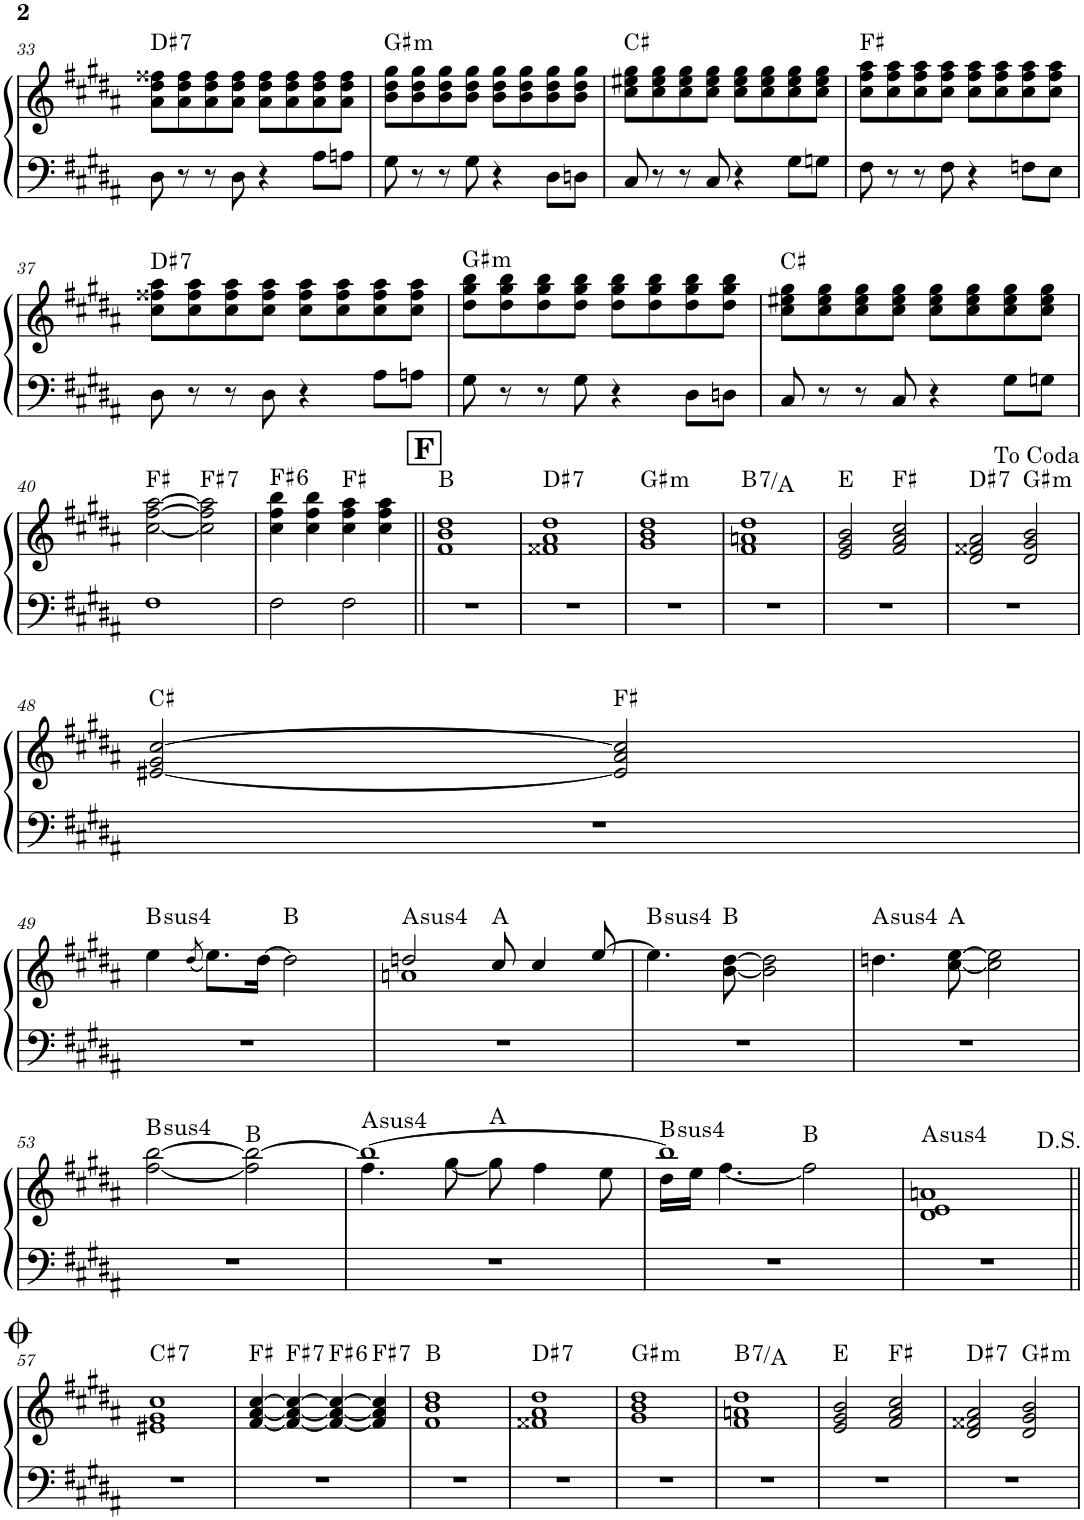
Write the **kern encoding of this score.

**kern	**kern	**harte
*part1	*part1	*part1
*staff2	*staff1	*
*I"ピアノ	*	*
!!LO:PB:g=z
*clefF4	*clefG2	*
*k[f#c#g#d#a#]	*k[f#c#g#d#a#]	*
*M4/4	*M4/4	*
=33	=33	=33
!	!	!LO:H:kt=7
8D#\	8a#\ 8dd#\ 8ff##X\L	D#:7
8r	8a#\ 8dd#\ 8ff##\	.
8r	8a#\ 8dd#\ 8ff##\	.
8D#\	8a#\ 8dd#\ 8ff##\J	.
4r	8a#\ 8dd#\ 8ff##\L	.
.	8a#\ 8dd#\ 8ff##\	.
8A#\L	8a#\ 8dd#\ 8ff##\	.
8An\J	8a#\ 8dd#\ 8ff##\J	.
=34	=34	=34
!	!	!LO:H:kt=m
8G#\	8b\ 8dd#\ 8gg#\L	G#:min
8r	8b\ 8dd#\ 8gg#\	.
8r	8b\ 8dd#\ 8gg#\	.
8G#\	8b\ 8dd#\ 8gg#\J	.
4r	8b\ 8dd#\ 8gg#\L	.
.	8b\ 8dd#\ 8gg#\	.
8D#\L	8b\ 8dd#\ 8gg#\	.
8Dn\J	8b\ 8dd#\ 8gg#\J	.
=35	=35	=35
8C#/	8cc#\ 8ee#X\ 8gg#\L	C#:maj
8r	8cc#\ 8ee#\ 8gg#\	.
8r	8cc#\ 8ee#\ 8gg#\	.
8C#/	8cc#\ 8ee#\ 8gg#\J	.
4r	8cc#\ 8ee#\ 8gg#\L	.
.	8cc#\ 8ee#\ 8gg#\	.
8G#\L	8cc#\ 8ee#\ 8gg#\	.
8Gn\J	8cc#\ 8ee#\ 8gg#\J	.
=36	=36	=36
8F#\	8cc#\ 8ff#\ 8aa#\L	F#:maj
8r	8cc#\ 8ff#\ 8aa#\	.
8r	8cc#\ 8ff#\ 8aa#\	.
8F#\	8cc#\ 8ff#\ 8aa#\J	.
4r	8cc#\ 8ff#\ 8aa#\L	.
.	8cc#\ 8ff#\ 8aa#\	.
8Fn\L	8cc#\ 8ff#\ 8aa#\	.
8E\J	8cc#\ 8ff#\ 8aa#\J	.
!!LO:LB:g=z
=37	=37	=37
!	!	!LO:H:kt=7
8D#\	8cc#\ 8ff##X\ 8aa#\L	D#:7
8r	8cc#\ 8ff##\ 8aa#\	.
8r	8cc#\ 8ff##\ 8aa#\	.
8D#\	8cc#\ 8ff##\ 8aa#\J	.
4r	8cc#\ 8ff##\ 8aa#\L	.
.	8cc#\ 8ff##\ 8aa#\	.
8A#\L	8cc#\ 8ff##\ 8aa#\	.
8An\J	8cc#\ 8ff##\ 8aa#\J	.
=38	=38	=38
!	!	!LO:H:kt=m
8G#\	8dd#\ 8gg#\ 8bb\L	G#:min
8r	8dd#\ 8gg#\ 8bb\	.
8r	8dd#\ 8gg#\ 8bb\	.
8G#\	8dd#\ 8gg#\ 8bb\J	.
4r	8dd#\ 8gg#\ 8bb\L	.
.	8dd#\ 8gg#\ 8bb\	.
8D#\L	8dd#\ 8gg#\ 8bb\	.
8Dn\J	8dd#\ 8gg#\ 8bb\J	.
=39	=39	=39
8C#/	8cc#\ 8ee#X\ 8gg#\L	C#:maj
8r	8cc#\ 8ee#\ 8gg#\	.
8r	8cc#\ 8ee#\ 8gg#\	.
8C#/	8cc#\ 8ee#\ 8gg#\J	.
4r	8cc#\ 8ee#\ 8gg#\L	.
.	8cc#\ 8ee#\ 8gg#\	.
8G#\L	8cc#\ 8ee#\ 8gg#\	.
8Gn\J	8cc#\ 8ee#\ 8gg#\J	.
!!LO:LB:g=z
=40	=40	=40
1F#	[2cc#\ [2ff#\ [2aa#\	F#:maj
!	!	!LO:H:kt=7
.	2cc#\] 2ff#\] 2aa#\]	F#:7
=41	=41	=41
!	!	!LO:H:kt=6
2F#\	4cc#\ 4ff#\ 4bb\	F#:maj6
.	4cc#\ 4ff#\ 4bb\	.
2F#\	4cc#\ 4ff#\ 4aa#\	F#:maj
.	4cc#\ 4ff#\ 4aa#\	.
!!LO:REH:place=s1:a:B:cj:fs=14:t=F
=42||	=42||	=42||
1r	1f# 1b 1dd#	B:maj
=43	=43	=43
!	!	!LO:H:kt=7
1r	1f##X 1a# 1dd#	D#:7
=44	=44	=44
!	!	!LO:H:kt=m
1r	1g# 1b 1dd#	G#:min
=45	=45	=45
!	!	!LO:H:kt=7
1r	1f# 1an 1dd#	B:7/b7
=46	=46	=46
1r	2e/ 2g#/ 2b/	E:maj
.	2f#/ 2a#/ 2cc#/	F#:maj
=47	=47	=47
!	!	!LO:H:kt=7
1r	2d#/ 2f##X/ 2a#/	D#:7
!	!	!LO:H:kt=m
.	2d#/ 2g#/ 2b/	G#:min
!!LO:LB:g=z
=48	=48	=48
1r	[2e#X/ 2g#/ [2cc#/	C#:maj
.	2e#/] 2a#/ 2cc#/]	F#:maj
!!LO:LB:g=z
=49	=49	=49
!	!	!LO:H:kt=4
1r	4ee\	B:sus4
.	(8qdd#/	.
.	8.ee\L)	.
.	[16dd#\Jk	.
.	2dd#\]	B:maj
=50	=50	=50
*	*^	*
!	!	!	!LO:H:kt=4
1r	2ddn/	1an	A:sus4
.	8cc#/	.	A:maj
.	4cc#/	.	.
.	[8ee/	.	.
*	*v	*v	*
=51	=51	=51
!	!	!LO:H:kt=4
1r	4.ee\]	B:sus4
.	[8b\ [8dd#\	B:maj
.	2b\] 2dd#\]	.
=52	=52	=52
!	!	!LO:H:kt=4
1r	4.ddn\	A:sus4
.	[8cc#\ [8ee\	A:maj
.	2cc#\] 2ee\]	.
!!LO:LB:g=z
=53	=53	=53
!	!	!LO:H:kt=4
1r	[2ff#\ [2bb\	B:sus4
.	2ff#\] 2bb\_	B:maj
=54	=54	=54
*	*^	*
!	!	!	!LO:H:kt=4
1r	1bb_	4.ff#\	A:sus4
.	.	[8gg#\	.
.	.	8gg#\]	A:maj
.	.	4ff#\	.
.	.	8ee\	.
=55	=55	=55	=55
!	!	!	!LO:H:kt=4
1r	1bb]	16dd#\LL	B:sus4
.	.	16ee\JJ	.
.	.	[4.ff#\	.
.	.	2ff#\]	B:maj
=56	=56	=56	=56
!	!	!	!LO:H:kt=4
*	*v	*v	*
1r	1d# 1e 1an	A:sus4
!!LO:LB:g=z
=57||	=57||	=57||
!	!	!LO:H:kt=7
1r	1e#X 1g# 1cc#	C#:7
=58	=58	=58
1r	[4f#/ [4a#/ [4cc#/	F#:maj
!	!	!LO:H:kt=7
.	4f#/_ 4a#/_ 4cc#/_	F#:7
!	!	!LO:H:kt=6
.	4f#/_ 4a#/_ 4cc#/_	F#:maj6
!	!	!LO:H:kt=7
.	4f#/] 4a#/] 4cc#/]	F#:7
=59	=59	=59
1r	1f# 1b 1dd#	B:maj
=60	=60	=60
!	!	!LO:H:kt=7
1r	1f##X 1a# 1dd#	D#:7
=61	=61	=61
!	!	!LO:H:kt=m
1r	1g# 1b 1dd#	G#:min
=62	=62	=62
!	!	!LO:H:kt=7
1r	1f# 1an 1dd#	B:7/b7
=63	=63	=63
1r	2e/ 2g#/ 2b/	E:maj
.	2f#/ 2a#/ 2cc#/	F#:maj
=64	=64	=64
!	!	!LO:H:kt=7
1r	2d#/ 2f##X/ 2a#/	D#:7
!	!	!LO:H:kt=m
.	2d#/ 2g#/ 2b/	G#:min
=	=	=
*-	*-	*-
